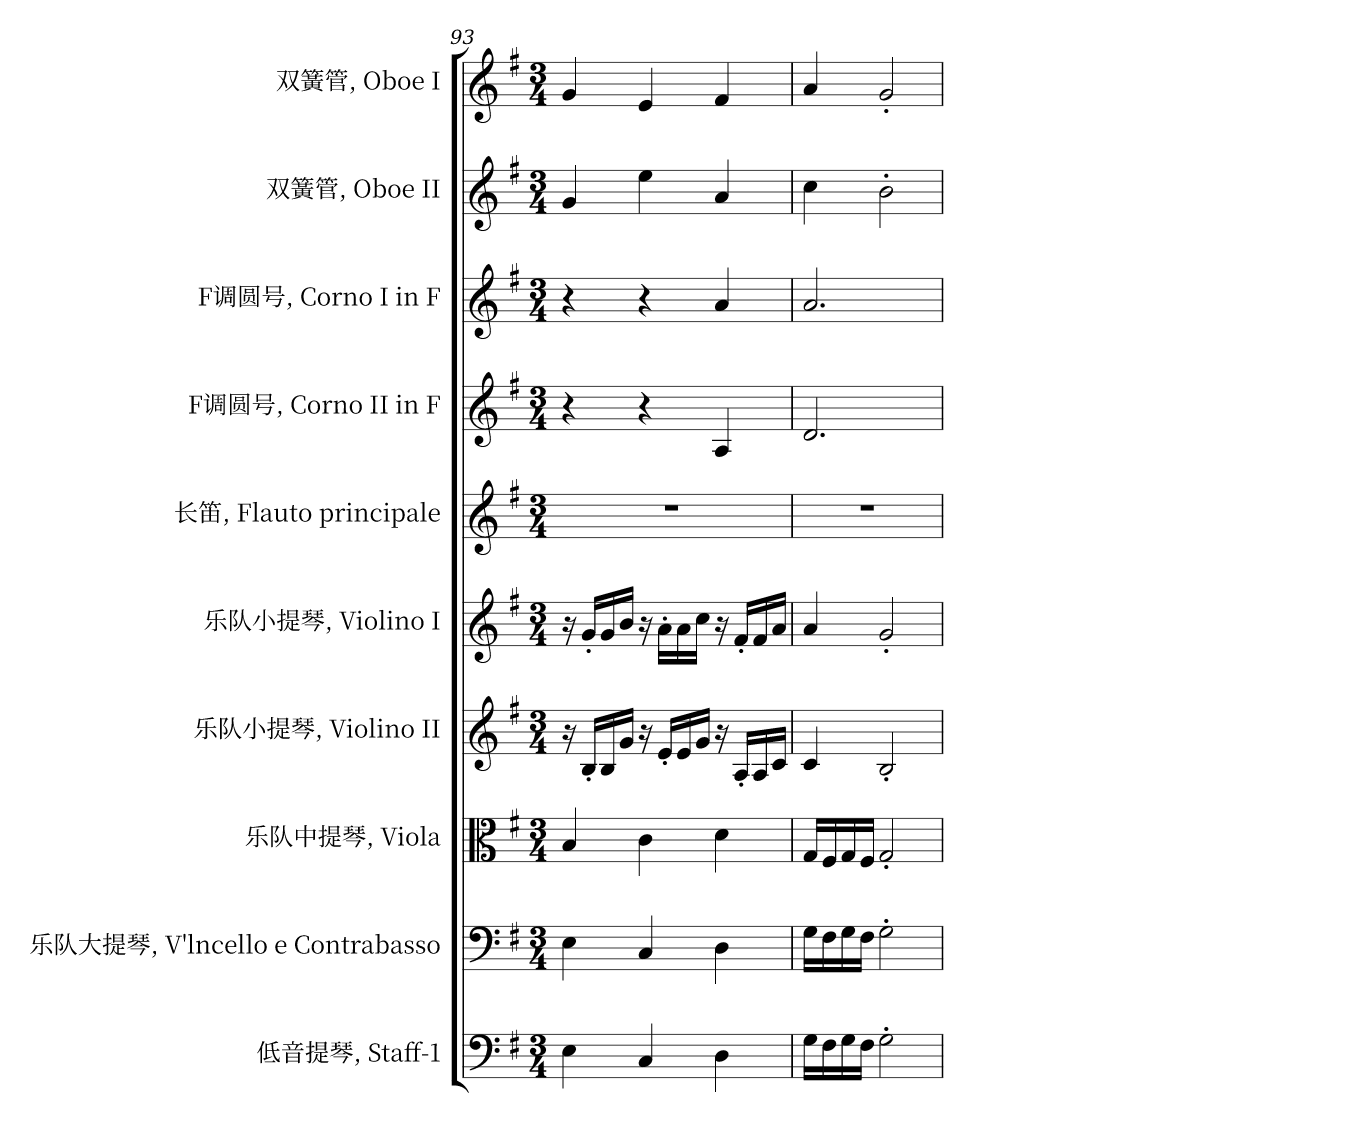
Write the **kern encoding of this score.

**kern	**kern	**kern	**kern	**kern	**kern	**kern	**kern	**kern	**kern
*part10	*part9	*part8	*part7	*part6	*part5	*part4	*part3	*part2	*part1
*staff10	*staff9	*staff8	*staff7	*staff6	*staff5	*staff4	*staff3	*staff2	*staff1
*I"低音提琴, Staff-1	*I"乐队大提琴, V'lncello e Contrabasso	*I"乐队中提琴, Viola	*I"乐队小提琴, Violino II	*I"乐队小提琴, Violino I	*I"长笛, Flauto principale	*I"F调圆号, Corno II in F	*I"F调圆号, Corno I in F	*I"双簧管, Oboe II	*I"双簧管, Oboe I
*	*I'Vcs.	*	*	*	*I'Fl.	*	*	*I'Ob.	*I'Ob.
*clefF4	*clefF4	*clefC3	*clefG2	*clefG2	*clefG2	*clefG2	*clefG2	*clefG2	*clefG2
*ITrd7c12	*	*	*	*	*	*ITrd4c7	*ITrd4c7	*	*
*k[f#]	*k[f#]	*k[f#]	*k[f#]	*k[f#]	*k[f#]	*k[]	*k[]	*k[f#]	*k[f#]
*M3/4	*M3/4	*M3/4	*M3/4	*M3/4	*M3/4	*M3/4	*M3/4	*M3/4	*M3/4
=93	=93	=93	=93	=93	=93	=93	=93	=93	=93
4EE\	4E\	4B/	16r	16r	2.r	4r	4r	4g/	4g/
.	.	.	16B'/LL	16g'/LL	.	.	.	.	.
.	.	.	16B/	16g/	.	.	.	.	.
.	.	.	16g/JJ	16b/JJ	.	.	.	.	.
4CC/	4C/	4c\	16r	16r	.	4r	4r	4ee\	4e/
.	.	.	16e'/LL	16a'\LL	.	.	.	.	.
.	.	.	16e/	16a\	.	.	.	.	.
.	.	.	16g/JJ	16cc\JJ	.	.	.	.	.
4DD\	4D\	4d\	16r	16r	.	4D/	4d/	4a/	4f#/
.	.	.	16A'/LL	16f#'/LL	.	.	.	.	.
.	.	.	16A/	16f#/	.	.	.	.	.
.	.	.	16c/JJ	16a/JJ	.	.	.	.	.
!!LO:PB:g=z
=94	=94	=94	=94	=94	=94	=94	=94	=94	=94
16GG\LL	16G\LL	16G/LL	4c/	4a/	2.r	2.G/	2.d/	4cc\	4a/
16FF#\	16F#\	16F#/	.	.	.	.	.	.	.
16GG\	16G\	16G/	.	.	.	.	.	.	.
16FF#\JJ	16F#\JJ	16F#/JJ	.	.	.	.	.	.	.
2GG'\	2G'\	2G'/	2B'/	2g'/	.	.	.	2b'\	2g'/
=	=	=	=	=	=	=	=	=	=
*-	*-	*-	*-	*-	*-	*-	*-	*-	*-
